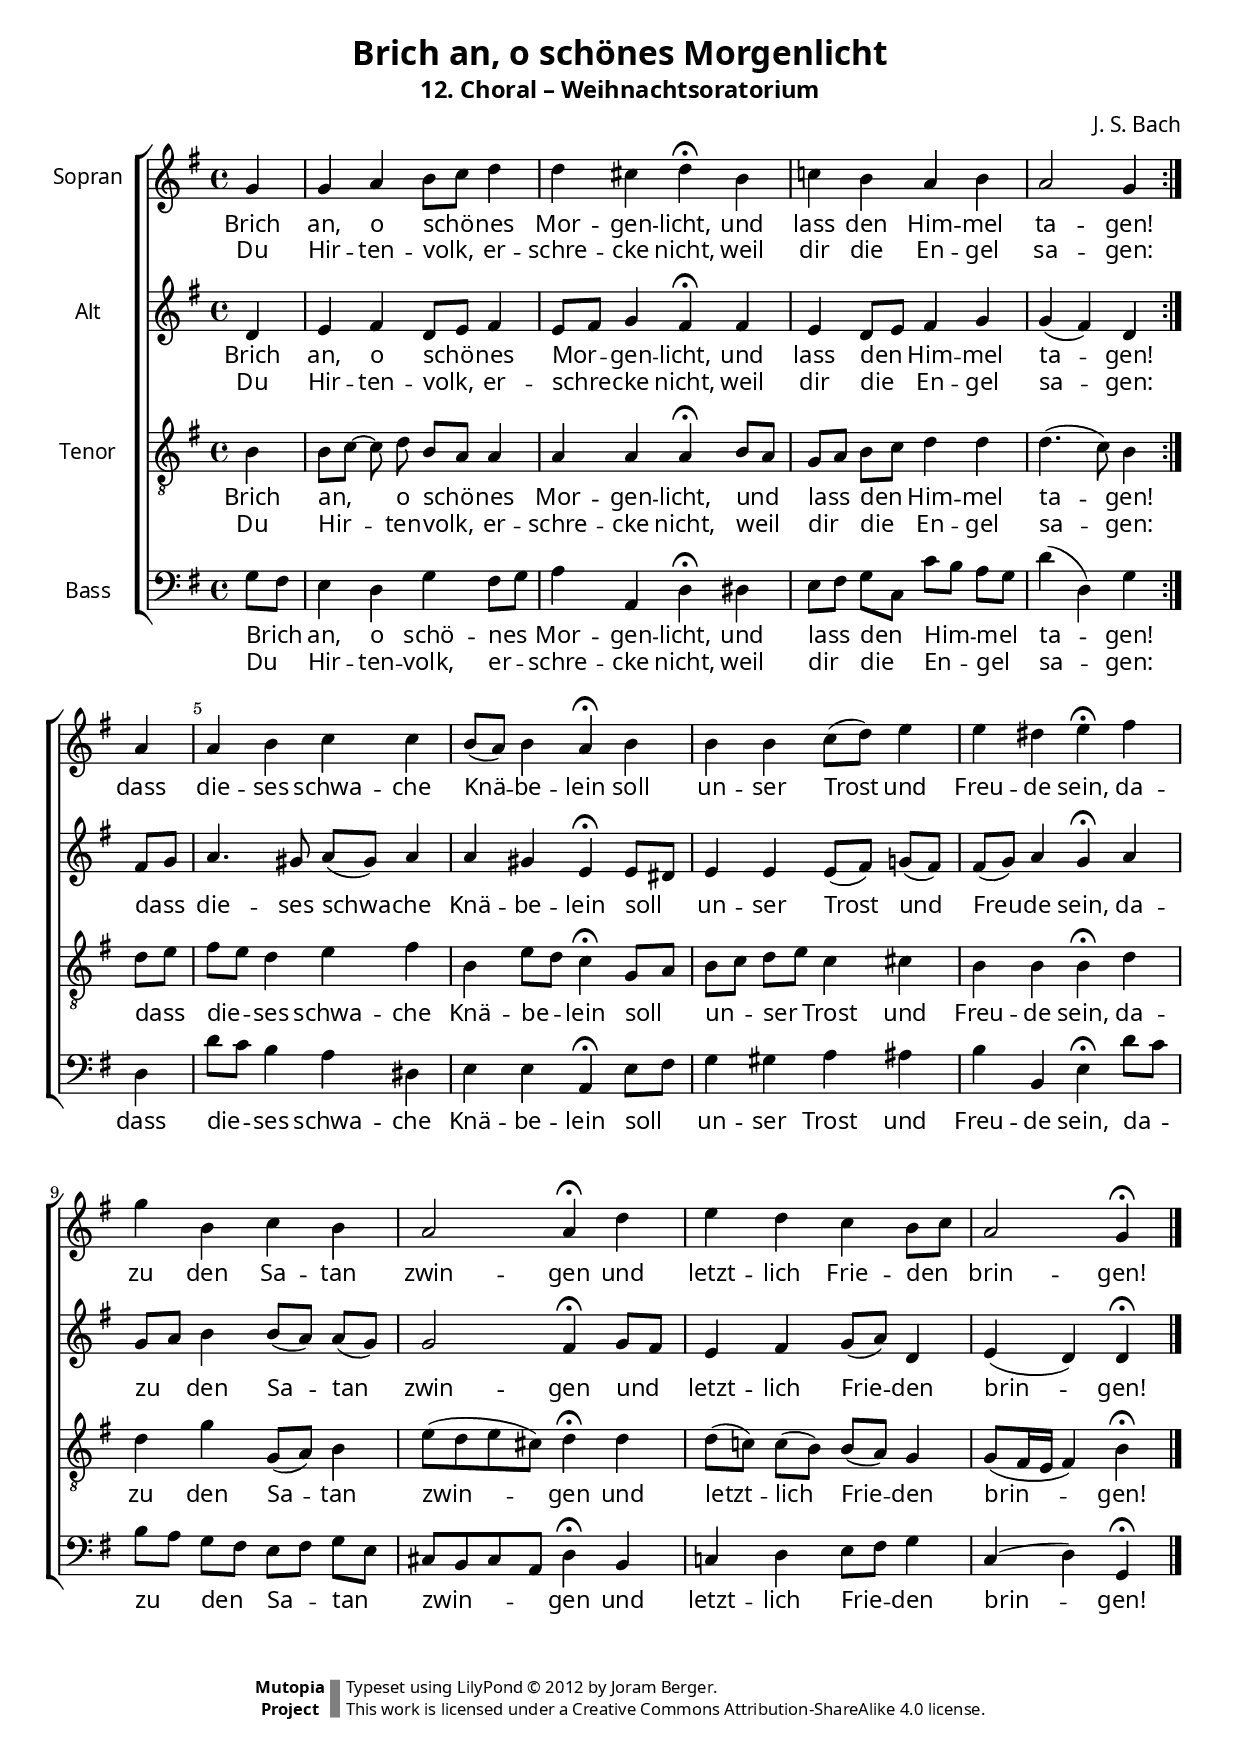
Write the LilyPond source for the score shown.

\version "2.18.0"
\language "deutsch"

\header {
  title = "Brich an, o schönes Morgenlicht"
  subtitle = "12. Choral – Weihnachtsoratorium"
  composer = "J. S. Bach"
  shortcomposer = "Bach"
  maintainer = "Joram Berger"
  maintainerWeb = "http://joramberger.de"
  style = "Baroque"
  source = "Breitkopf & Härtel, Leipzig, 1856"
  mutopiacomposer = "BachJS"
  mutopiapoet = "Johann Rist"
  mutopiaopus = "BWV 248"
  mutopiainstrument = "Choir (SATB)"
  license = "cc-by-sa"
  date = "1734"
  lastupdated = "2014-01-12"
  % footer = "Mutopia-2014/01/00-000"
  % tagline and copyright can be updated with the default
  % Mutopia tagline, this one is a candidate for a new
  % Mutopia default, but not yet decided.
  thecopyright = "Creative Commons Attribution-ShareAlike 4.0"
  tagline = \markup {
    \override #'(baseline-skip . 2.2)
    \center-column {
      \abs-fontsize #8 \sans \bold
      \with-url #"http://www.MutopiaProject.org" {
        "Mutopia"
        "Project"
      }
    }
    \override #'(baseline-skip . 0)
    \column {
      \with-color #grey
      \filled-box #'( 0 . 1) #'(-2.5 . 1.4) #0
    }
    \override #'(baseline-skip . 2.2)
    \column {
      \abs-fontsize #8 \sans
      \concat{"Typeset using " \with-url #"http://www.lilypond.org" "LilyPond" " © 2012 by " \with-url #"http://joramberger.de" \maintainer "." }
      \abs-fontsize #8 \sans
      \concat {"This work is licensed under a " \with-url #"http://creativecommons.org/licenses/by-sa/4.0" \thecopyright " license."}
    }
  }
}

#(set-global-staff-size 18.5)

\paper {
  ragged-bottom = ##f
  ragged-last-bottom = ##f
  last-bottom-spacing #'basic-distance = 15
  myStaffSize = #18.5
  fonts = #(make-pango-font-tree
            "Linux Libertine O"
            "Linux Biolinum O"
            "Ubuntu Mono"
            (/ myStaffSize 20))
}

\layout {
  \override Staff.ClefModifier.font-name = #"Century Schoolbook L bold italic"
  \override Staff.ClefModifier.extra-offset = #'(-0.3 . 0.07)
  \override Score.BarNumber.font-name = #"Century Schoolbook L"
}

global = {
  \key g \major
  \time 4/4
  \partial 4
  \autoBeamOff
  \accidentalStyle modern-voice
}

fe = \fermata

soprano = \relative c'' {
  \global
  \repeat volta 2 {
    g4 | g a h8[ c] d4 | d cis d\fe
    h4 | c h a h | a2 g4
  } \break
  a4  | \once \override Score.BarNumber.break-visibility = #all-visible
  a h c c | h8[( a]) h4 a\fe
  h4 | h h c8[( d]) e4 | e dis e\fe
  fis4 | g h, c h | a2 a4\fe
  d4 | e d c h8[ c] | a2 g='4\fe
  \bar "|."
}

alto = \relative c' {
  \global
  \repeat volta 2 {
    d4 | e fis d8[ e] fis4 | e8[ fis] g4 fis\fe
    fis4 | e d8[ e] fis4 g | g( fis) d
  }
  fis8[ g] | a4. gis8 a[( gis]) a4 | a gis e\fe
  e8[ dis] | e4 e e8[( fis]) g[( fis]) | fis8[( g]) a4 g\fe
  a4 | g8[ a] h4 h8[( a]) a[( g]) | g2 fis4\fe
  g8[ fis] | e4 fis g8[( a]) d,4 | e( d) d='\fe
}

tenor = \relative c' {
  \global
  \repeat volta 2 {
    h4 | h8[ c] ~ c d h[ a] a4 | a a a\fe
    h8[a] | g[a] h[ c] d4 d | d4.( c8) h4
  }
  d8[ e] | fis[ e] d4 e fis | h, e8[ d] c4\fe
  g8[ a] | h[ c] d[ e] c4 cis | h h h\fe
  d4 | d g g,8[( a]) h4 | e8[( d e cis]) d4\fe
  d4 | d8[( c]) c[( h]) h[( a]) g4 | g8[( fis16 e] fis4) h=\fe
}

bass = \relative c' {
  \global
  \repeat volta 2 {
    g8[ fis] | e4 d g fis8[ g] | a4 a, d\fe
    dis4 | e8[ fis] g[ c,] c'[ h] a[ g] | d'4( d,) g
  }
  d4 | d'8[ c] h4 a dis, | e e a,\fe
  e'8[ fis] | g4 gis a ais | h h, e\fe
  d'8[ c] | h[ a] g[ fis] e[ fis] g[ e] | cis[ h cis a] d4\fe
  h4 | c d e8[ fis] g4 | \shape #'((0 . -0.2) (0 . -0.8) (0 . -0.8) (0 . 0)) Slur c,( d) g,=,\fe
}


text = \lyricmode {
  Brich an, o schö -- nes Mor -- gen -- licht, und lass den Him -- mel ta -- gen!
  dass die -- ses schwa -- che Knä -- be -- lein soll un -- ser Trost und Freu -- de sein,
  da -- zu den Sa -- tan zwin -- gen und letzt -- lich Frie -- den brin -- gen!
}

textB = \lyricmode {
  Du Hir -- ten -- volk, er -- schre -- cke nicht, weil dir die En -- gel sa -- gen:
}


\score {
  \new ChoirStaff <<
    \new Staff \with {
      instrumentName = "Sopran"
    } { \soprano }
    \addlyrics { \text }
    \addlyrics { \textB }
    \new Staff \with {
      instrumentName = "Alt"
    } { \alto }
    \addlyrics { \text }
    \addlyrics { \textB }
    \new Staff \with {
      instrumentName = "Tenor"
    } { \clef "treble_8" \tenor }
    \addlyrics { \text }
    \addlyrics { \textB }
    \new Staff \with {
      instrumentName = "Bass"
    } { \clef "bass" \bass }
    \addlyrics { \text }
    \addlyrics { \textB }
  >>
  \layout { }
}

\score {
  <<
    \soprano
    \alto
    \tenor
    \bass
  >>
  \midi {
    \set Score.midiInstrument = "oboe"
    \tempo 4 = 100
  }
}
